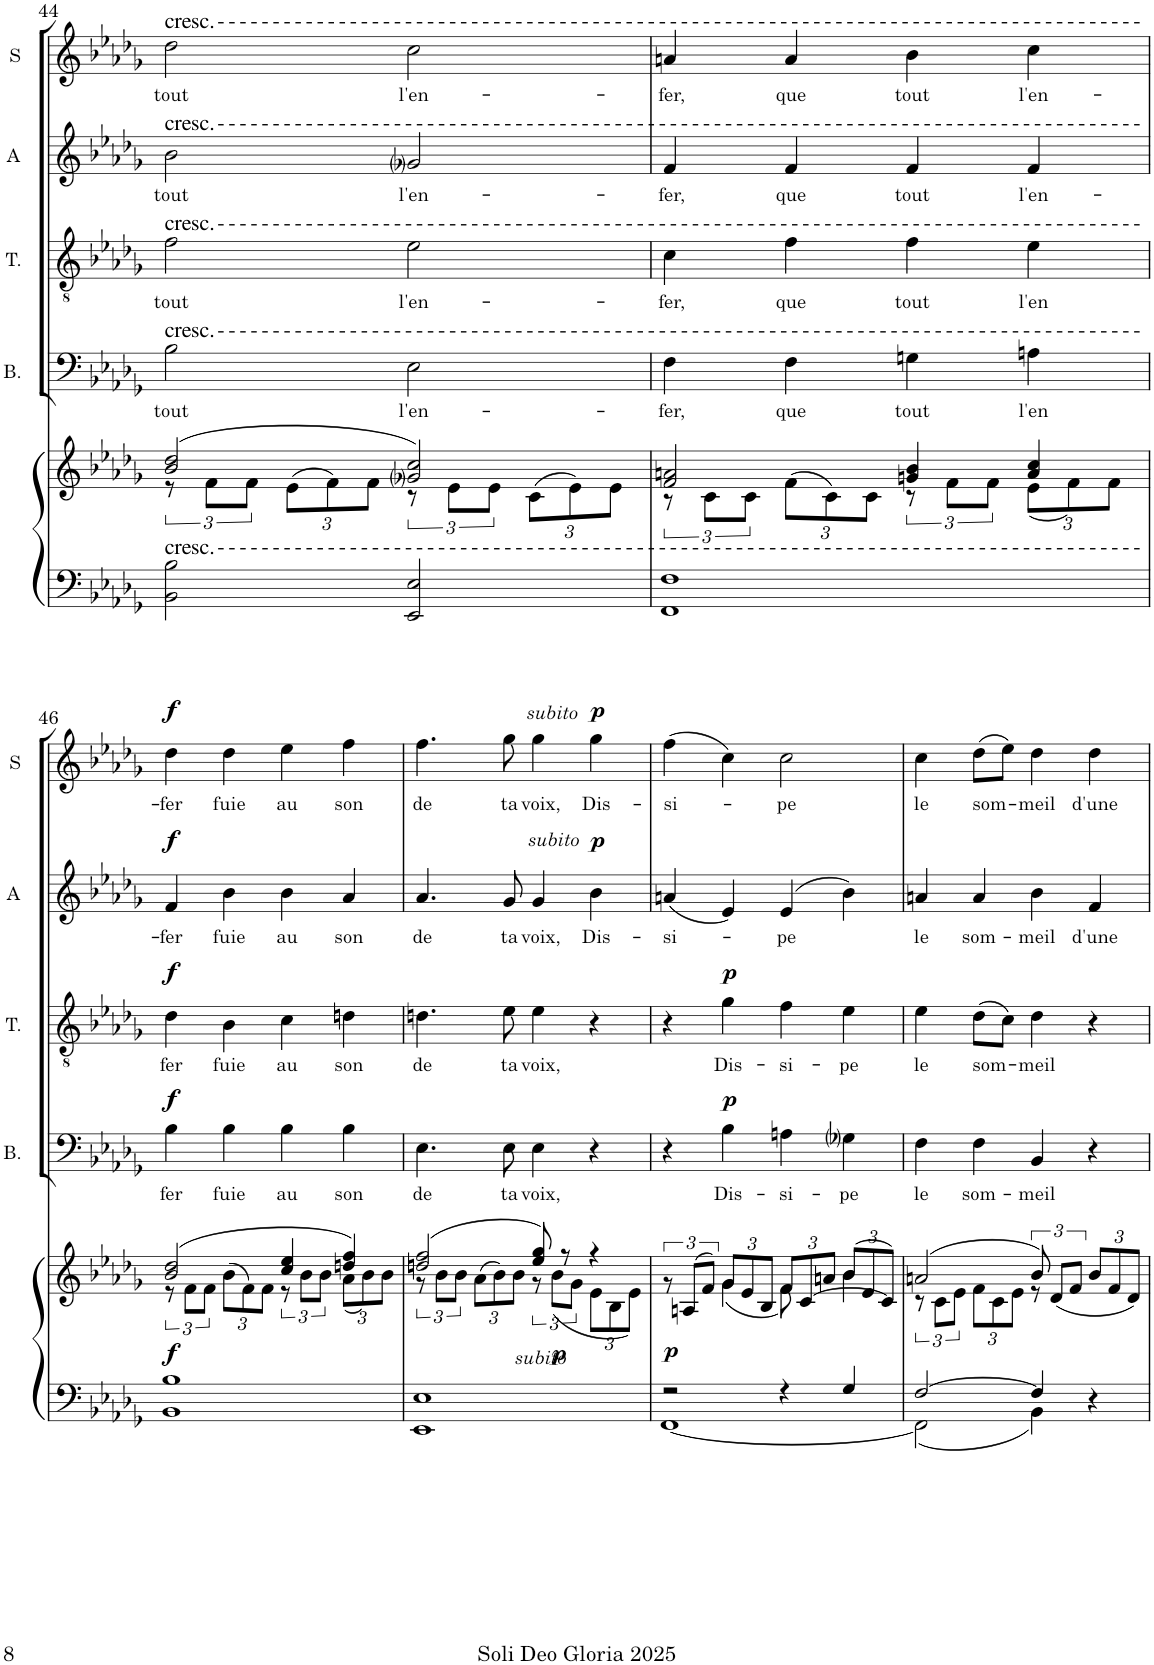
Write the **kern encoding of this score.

**kern	**kern	**dynam	**kern	**text	**dynam	**kern	**text	**dynam	**kern	**text	**dynam	**kern	**text	**dynam
*part5	*part5	*part5	*part4	*part4	*part4	*part3	*part3	*part3	*part2	*part2	*part2	*part1	*part1	*part1
*staff6	*staff5	*staff5/6	*staff4	*staff4	*staff4	*staff3	*staff3	*staff3	*staff2	*staff2	*staff2	*staff1	*staff1	*staff1
*I"Organ or Piano	*	*	*I"Basse	*	*	*I"Ténor	*	*	*I"Alto	*	*	*I"Soprano	*	*
*	*	*	*I'B.	*	*	*I'T.	*	*	*I'A	*	*	*I'S	*	*
!!LO:PB:g=z
*clefF4	*clefG2	*	*clefF4	*	*	*clefGv2	*	*	*clefG2	*	*	*clefG2	*	*
*k[b-e-a-d-g-]	*k[b-e-a-d-g-]	*	*k[b-e-a-d-g-]	*	*	*k[b-e-a-d-g-]	*	*	*k[b-e-a-d-g-]	*	*	*k[b-e-a-d-g-]	*	*
*M4/4	*M4/4	*	*M4/4	*	*	*M4/4	*	*	*M4/4	*	*	*M4/4	*	*
*met(c)	*met(c)	*	*met(c)	*	*	*met(c)	*	*	*met(c)	*	*	*met(c)	*	*
=44	=44	=44	=44	=44	=44	=44	=44	=44	=44	=44	=44	=44	=44	=44
*	*^	*	*	*	*	*	*	*	*	*	*	*	*	*
!	!	!	!	!	!	!	!	!	!	!	!	!	!LO:TX:a:t=cresc.	!	!
!	!	!	!	!	!	!	!	!	!	!LO:TX:a:t=cresc.	!	!	!	!	!
!	!	!	!	!	!	!	!LO:TX:a:t=cresc.	!	!	!	!	!	!	!	!
!	!	!	!	!LO:TX:a:t=cresc.	!	!	!	!	!	!	!	!	!	!	!
!LO:TX:a:t=cresc.	!	!	!	!	!	!	!	!	!	!	!	!	!	!	!
!	!	!	!	!	!LO:LY:b	!	!	!LO:LY:b	!	!	!LO:LY:b	!	!	!LO:LY:b	!
2BB-\ 2B-\	(>2b-/ 2dd-/	12r	.	2B-\	tout	.	2f\	tout	.	2b-\	tout	.	2dd-\	tout	.
.	.	12f\L	.	.	.	.	.	.	.	.	.	.	.	.	.
.	.	12f\J	.	.	.	.	.	.	.	.	.	.	.	.	.
*	*	*Xbrackettup	*	*	*	*	*	*	*	*	*	*	*	*	*
.	.	(>12e-\L	.	.	.	.	.	.	.	.	.	.	.	.	.
.	.	12f\)	.	.	.	.	.	.	.	.	.	.	.	.	.
.	.	12f\J	.	.	.	.	.	.	.	.	.	.	.	.	.
*	*	*brackettup	*	*	*	*	*	*	*	*	*	*	*	*	*
!	!	!	!	!	!LO:LY:b	!	!	!LO:LY:b	!	!	!LO:LY:b	!	!	!LO:LY:b	!
2EE-/ 2E-/	2g-i/ 2cc/)	12r	.	2E-\	l'en-	.	2e-\	l'en-	.	2g-i/	l'en-	.	2cc\	l'en-	.
.	.	12e-\L	.	.	.	.	.	.	.	.	.	.	.	.	.
.	.	12e-\J	.	.	.	.	.	.	.	.	.	.	.	.	.
*	*	*Xbrackettup	*	*	*	*	*	*	*	*	*	*	*	*	*
.	.	(>12c\L	.	.	.	.	.	.	.	.	.	.	.	.	.
.	.	12e-\)	.	.	.	.	.	.	.	.	.	.	.	.	.
.	.	12e-\J	.	.	.	.	.	.	.	.	.	.	.	.	.
=45	=45	=45	=45	=45	=45	=45	=45	=45	=45	=45	=45	=45	=45	=45	=45
*	*	*brackettup	*	*	*	*	*	*	*	*	*	*	*	*	*
!	!	!	!	!	!LO:LY:b	!	!	!LO:LY:b	!	!	!LO:LY:b	!	!	!LO:LY:b	!
1FF 1F	2f/ 2an/	12r	.	4F\	-fer,	.	4c\	-fer,	.	4f/	-fer,	.	4an/	-fer,	.
.	.	12c\L	.	.	.	.	.	.	.	.	.	.	.	.	.
.	.	12c\J	.	.	.	.	.	.	.	.	.	.	.	.	.
*	*	*Xbrackettup	*	*	*	*	*	*	*	*	*	*	*	*	*
!	!	!	!	!	!LO:LY:b	!	!	!LO:LY:b	!	!	!LO:LY:b	!	!	!LO:LY:b	!
.	.	(>12f\L	.	4F\	que	.	4f\	que	.	4f/	que	.	4a/	que	.
.	.	12c\)	.	.	.	.	.	.	.	.	.	.	.	.	.
.	.	12c\J	.	.	.	.	.	.	.	.	.	.	.	.	.
*	*	*brackettup	*	*	*	*	*	*	*	*	*	*	*	*	*
!	!	!	!	!	!LO:LY:b	!	!	!LO:LY:b	!	!	!LO:LY:b	!	!	!LO:LY:b	!
.	4gn/ 4b-/	12r	.	4Gn\	tout	.	4f\	tout	.	4f/	tout	.	4b-\	tout	.
.	.	12f\L	.	.	.	.	.	.	.	.	.	.	.	.	.
.	.	12f\J	.	.	.	.	.	.	.	.	.	.	.	.	.
*	*	*Xbrackettup	*	*	*	*	*	*	*	*	*	*	*	*	*
!	!	!	!	!	!LO:LY:b	!	!	!LO:LY:b	!	!	!LO:LY:b	!	!	!LO:LY:b	!
.	4a/ 4cc/	(<12e-\L	.	4An\	l'en	.	4e-\	l'en	.	4f/	l'en-	.	4cc\	l'en-	.
.	.	12f\)	.	.	.	.	.	.	.	.	.	.	.	.	.
.	.	12f\J	.	.	.	.	.	.	.	.	.	.	.	.	.
!!LO:LB:g=z
=46	=46	=46	=46	=46	=46	=46	=46	=46	=46	=46	=46	=46	=46	=46	=46
*	*	*brackettup	*	*	*	*	*	*	*	*	*	*	*	*	*
!	!	!	!LO:DY:a=2	!	!LO:LY:b	!LO:DY:a	!	!LO:LY:b	!LO:DY:a	!	!LO:LY:b	!LO:DY:a	!	!LO:LY:b	!LO:DY:a
1BB- 1B-	(>2b-/ 2dd-/	12r	f	4B-\	fer	f	4d-\	fer	f	4f/	-fer	f	4dd-\	-fer	f
.	.	12f\L	.	.	.	.	.	.	.	.	.	.	.	.	.
.	.	12f\J	.	.	.	.	.	.	.	.	.	.	.	.	.
*	*	*Xbrackettup	*	*	*	*	*	*	*	*	*	*	*	*	*
!	!	!	!	!	!LO:LY:b	!	!	!LO:LY:b	!	!	!LO:LY:b	!	!	!LO:LY:b	!
.	.	(>12b-\L	.	4B-\	fuie	.	4B-\	fuie	.	4b-\	fuie	.	4dd-\	fuie	.
.	.	12f\)	.	.	.	.	.	.	.	.	.	.	.	.	.
.	.	12f\J	.	.	.	.	.	.	.	.	.	.	.	.	.
*	*	*brackettup	*	*	*	*	*	*	*	*	*	*	*	*	*
!	!	!	!	!	!LO:LY:b	!	!	!LO:LY:b	!	!	!LO:LY:b	!	!	!LO:LY:b	!
.	4cc/ 4ee-/	12r	.	4B-\	au	.	4c\	au	.	4b-\	au	.	4ee-\	au	.
.	.	12b-\L	.	.	.	.	.	.	.	.	.	.	.	.	.
.	.	12b-\J	.	.	.	.	.	.	.	.	.	.	.	.	.
*	*	*Xbrackettup	*	*	*	*	*	*	*	*	*	*	*	*	*
!	!	!	!	!	!LO:LY:b	!	!	!LO:LY:b	!	!	!LO:LY:b	!	!	!LO:LY:b	!
.	4ddn/ 4ff/)	(<12a-\L	.	4B-\	son	.	4dn\	son	.	4a-/	son	.	4ff\	son	.
.	.	12b-\)	.	.	.	.	.	.	.	.	.	.	.	.	.
.	.	12b-\J	.	.	.	.	.	.	.	.	.	.	.	.	.
=47	=47	=47	=47	=47	=47	=47	=47	=47	=47	=47	=47	=47	=47	=47	=47
*	*	*brackettup	*	*	*	*	*	*	*	*	*	*	*	*	*
!	!	!	!	!	!LO:LY:b	!	!	!LO:LY:b	!	!	!LO:LY:b	!	!	!LO:LY:b	!
1EE- 1E-	(>2ddn/ 2ff/	12r	.	4.E-\	de	.	4.dn\	de	.	4.a-/	de	.	4.ff\	de	.
.	.	12b-\L	.	.	.	.	.	.	.	.	.	.	.	.	.
.	.	12b-\J	.	.	.	.	.	.	.	.	.	.	.	.	.
*	*	*Xbrackettup	*	*	*	*	*	*	*	*	*	*	*	*	*
.	.	(>12a-\L	.	.	.	.	.	.	.	.	.	.	.	.	.
.	.	12b-\)	.	.	.	.	.	.	.	.	.	.	.	.	.
!	!	!	!	!	!LO:LY:b	!	!	!LO:LY:b	!	!	!LO:LY:b	!	!	!LO:LY:b	!
.	.	.	.	8E-\	ta	.	8e-\	ta	.	8g-/	ta	.	8gg-\	ta	.
.	.	12b-\J	.	.	.	.	.	.	.	.	.	.	.	.	.
*	*	*brackettup	*	*	*	*	*	*	*	*	*	*	*	*	*
!	!	!	!LO:DY:b	!	!LO:LY:b	!	!	!LO:LY:b	!	!	!LO:LY:b	!	!	!LO:LY:b	!
.	8ee-/ 8gg-/)	12r	other-dynamics	4E-\	voix,	.	4e-\	voix,	.	4g-/	voix,	.	4gg-\	voix,	.
!	!	!	!LO:DY:b	!	!	!	!	!	!	!	!	!	!	!	!
.	.	(<12b-\L	p	.	.	.	.	.	.	.	.	.	.	.	.
.	8r	.	.	.	.	.	.	.	.	.	.	.	.	.	.
.	.	12g-\J	.	.	.	.	.	.	.	.	.	.	.	.	.
*	*	*Xbrackettup	*	*	*	*	*	*	*	*	*	*	*	*	*
!	!	!	!	!	!	!	!	!	!	!	!LO:LY:b	!LO:DY:a	!	!LO:LY:b	!
!	!	!	!	!	!	!	!	!	!	!	!	!LO:DY:n=1:a	!	!	!LO:DY:a
!	!	!	!	!	!	!	!	!	!	!	!	!	!	!	!LO:DY:n=1:a
.	4r	12e-\L	.	4r	.	.	4r	.	.	4b-\	Dis-	p other-dynamics	4gg-\	Dis-	p other-dynamics
.	.	12B-\	.	.	.	.	.	.	.	.	.	.	.	.	.
.	.	12e-\J)	.	.	.	.	.	.	.	.	.	.	.	.	.
=48	=48	=48	=48	=48	=48	=48	=48	=48	=48	=48	=48	=48	=48	=48	=48
*^	*	*	*	*	*	*	*	*	*	*	*	*	*	*	*
*	*	*	*brackettup	*	*	*	*	*	*	*	*	*	*	*	*	*
!	!	!	!	!LO:DY:a=2	!	!	!	!	!	!	!	!LO:LY:b	!	!	!LO:LY:b	!
2r	[1FF	4ryy	12r	p	4r	.	.	4r	.	.	(<4an/	-si-	.	(>4ff\	-si-	.
.	.	.	(>12An/L	.	.	.	.	.	.	.	.	.	.	.	.	.
.	.	.	12f/J)	.	.	.	.	.	.	.	.	.	.	.	.	.
*	*	*	*Xbrackettup	*	*	*	*	*	*	*	*	*	*	*	*	*
!	!	!	!	!	!	!LO:LY:b	!LO:DY:a	!	!LO:LY:b	!LO:DY:a	!	!	!	!	!	!
.	.	(<4g-\	12g-/L	.	4B-\	Dis-	p	4g-\	Dis-	p	4e-/)	.	.	4cc\)	.	.
.	.	.	12e-/	.	.	.	.	.	.	.	.	.	.	.	.	.
.	.	.	12B-/J	.	.	.	.	.	.	.	.	.	.	.	.	.
!	!	!	!	!	!	!LO:LY:b	!	!	!LO:LY:b	!	!	!LO:LY:b	!	!	!LO:LY:b	!
4r	.	8f\)	12f/L	.	4An\	-si-	.	4f\	-si-	.	(>4e-/	-pe	.	2cc\	-pe	.
.	.	.	[12c/	.	.	.	.	.	.	.	.	.	.	.	.	.
.	.	8ryy	.	.	.	.	.	.	.	.	.	.	.	.	.	.
.	.	.	12an/J	.	.	.	.	.	.	.	.	.	.	.	.	.
!	!	!	!	!	!	!LO:LY:b	!	!	!LO:LY:b	!	!	!	!	!	!	!
4G-/	.	4b-\	(>12b-/L	.	4G-i\	-pe	.	4e-\	-pe	.	4b-\)	.	.	.	.	.
.	.	.	12e-/	.	.	.	.	.	.	.	.	.	.	.	.	.
.	.	.	12c/J])	.	.	.	.	.	.	.	.	.	.	.	.	.
=49	=49	=49	=49	=49	=49	=49	=49	=49	=49	=49	=49	=49	=49	=49	=49	=49
*	*	*	*brackettup	*	*	*	*	*	*	*	*	*	*	*	*	*
!	!	!	!	!	!	!LO:LY:b	!	!	!LO:LY:b	!	!	!LO:LY:b	!	!	!LO:LY:b	!
[2F/	2FF\]	(>2an/	12r	.	4F\	le	.	4e-\	le	.	4an/	le	.	4cc\	le	.
.	.	.	12c\L	.	.	.	.	.	.	.	.	.	.	.	.	.
.	.	.	12e-\J	.	.	.	.	.	.	.	.	.	.	.	.	.
*	*	*	*Xbrackettup	*	*	*	*	*	*	*	*	*	*	*	*	*
!	!	!	!	!	!	!LO:LY:b	!	!	!LO:LY:b	!	!	!LO:LY:b	!	!	!LO:LY:b	!
.	.	.	12f\L	.	4F\	som-	.	(>8d-\L	som-	.	4a/	som-	.	(>8dd-\L	som-	.
.	.	.	12c\	.	.	.	.	.	.	.	.	.	.	.	.	.
.	.	.	.	.	.	.	.	8c\J)	.	.	.	.	.	8ee-\J)	.	.
.	.	.	12e-\J	.	.	.	.	.	.	.	.	.	.	.	.	.
*	*	*	*brackettup	*	*	*	*	*	*	*	*	*	*	*	*	*
!	!	!	!	!	!	!LO:LY:b	!	!	!LO:LY:b	!	!	!LO:LY:b	!	!	!LO:LY:b	!
4F/]	4BB-\	8b-/)	12r	.	4BB-/	-meil	.	4d-\	-meil	.	4b-\	-meil	.	4dd-\	-meil	.
.	.	.	(<12d-/L	.	.	.	.	.	.	.	.	.	.	.	.	.
.	.	8ryy	.	.	.	.	.	.	.	.	.	.	.	.	.	.
.	.	.	12f/J	.	.	.	.	.	.	.	.	.	.	.	.	.
*	*	*	*Xbrackettup	*	*	*	*	*	*	*	*	*	*	*	*	*
!	!	!	!	!	!	!	!	!	!	!	!	!LO:LY:b	!	!	!LO:LY:b	!
4r	4ryy	4ryy	12b-/L	.	4r	.	.	4r	.	.	4f/	d'une	.	4dd-\	d'une	.
.	.	.	12f/	.	.	.	.	.	.	.	.	.	.	.	.	.
.	.	.	12d-/J)	.	.	.	.	.	.	.	.	.	.	.	.	.
*v	*v	*	*	*	*	*	*	*	*	*	*	*	*	*	*	*
*	*v	*v	*	*	*	*	*	*	*	*	*	*	*	*	*
=	=	=	=	=	=	=	=	=	=	=	=	=	=	=
*-	*-	*-	*-	*-	*-	*-	*-	*-	*-	*-	*-	*-	*-	*-
